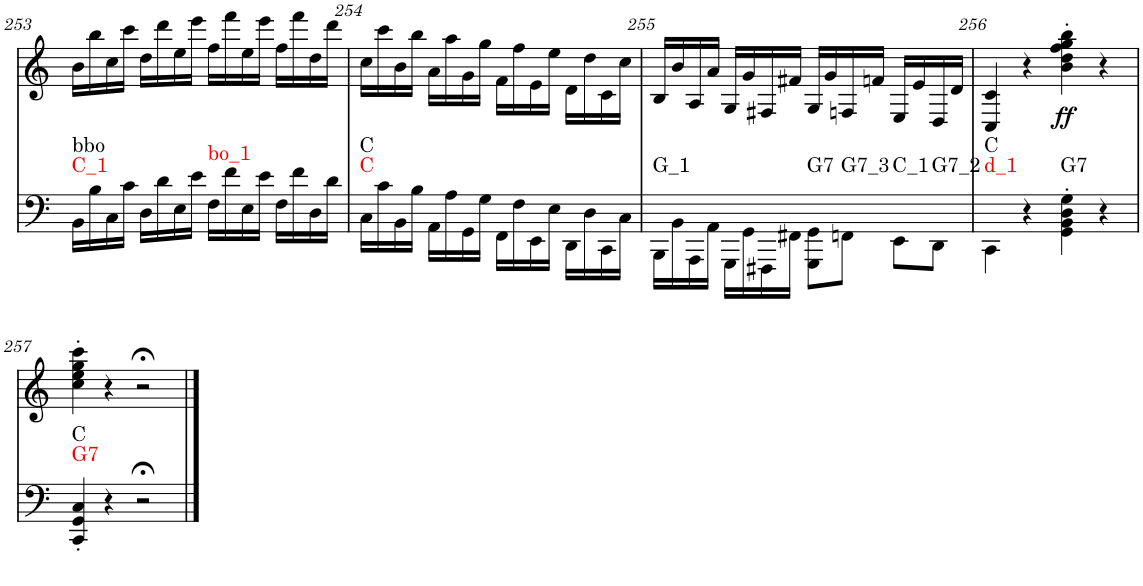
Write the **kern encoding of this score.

**kern	**harte	**kern	**dynam
*part2	*part2	*part1	*part1
*staff2	*	*staff1	*staff1
*I"piano	*	*I"piano	*
*I'Pno	*	*I'Pno	*
!!LO:PB:g=z
*clefF4	*	*clefG2	*
*k[]	*	*k[]	*
*M4/4	*	*M4/4	*
=253	=253	=253	=253
!	!LO:H:n=1:kt=C_1	!	!
!	!LO:H:n=2:kt=bbo	!	!
16BB\LL	N N	16b\LL	.
16B\	.	16bb\	.
16C\	.	16cc\	.
16c\JJ	.	16ccc\JJ	.
16D\LL	.	16dd\LL	.
16d\	.	16ddd\	.
16E\	.	16ee\	.
16e\JJ	.	16eee\JJ	.
!	!LO:H:kt=bo_1	!	!
16F\LL	N	16ff\LL	.
16f\	.	16fff\	.
16E\	.	16ee\	.
16e\JJ	.	16eee\JJ	.
16F\LL	.	16ff\LL	.
16f\	.	16fff\	.
16D\	.	16dd\	.
16d\JJ	.	16ddd\JJ	.
=254	=254	=254	=254
!	!LO:H:n=1:kt=C	!	!
!	!LO:H:n=2:kt=C	!	!
16C\LL	N N	16cc\LL	.
16c\	.	16ccc\	.
16BB\	.	16b\	.
16B\JJ	.	16bb\JJ	.
16AA\LL	.	16a\LL	.
16A\	.	16aa\	.
16GG\	.	16g\	.
16G\JJ	.	16gg\JJ	.
16FF\LL	.	16f\LL	.
16F\	.	16ff\	.
16EE\	.	16e\	.
16E\JJ	.	16ee\JJ	.
16DD\LL	.	16d\LL	.
16D\	.	16dd\	.
16CC\	.	16c\	.
16C\JJ	.	16cc\JJ	.
=255	=255	=255	=255
!	!LO:H:kt=G_1	!	!
16BBB\LL	N	16B/LL	.
16BB\	.	16b/	.
16AAA\	.	16A/	.
16AA\JJ	.	16a/JJ	.
16GGG\LL	.	16G/LL	.
16GG\	.	16g/	.
16FFF#X\	.	16F#X/	.
16FF#X\JJ	.	16f#X/JJ	.
!	!LO:H:kt=G7	!	!
8GGG\ 8GG\L	N	16G/LL	.
.	.	16g/	.
!	!LO:H:kt=G7_3	!	!
8FFn\J	N	16Fn/	.
.	.	16fn/JJ	.
!	!LO:H:kt=C_1	!	!
8EE\L	N	16E/LL	.
.	.	16e/	.
!	!LO:H:kt=G7_2	!	!
8DD\J	N	16D/	.
.	.	16d/JJ	.
=256	=256	=256	=256
!	!LO:H:n=1:kt=d_1	!	!
!	!LO:H:n=2:kt=C	!	!
4CC\	N N	4C/ 4c/	.
4r	.	4r	.
!	!LO:H:kt=G7	!	!LO:DY:b
4GG\' 4BB\' 4D\' 4G\'	N	4b\' 4dd\' 4ff\' 4gg\' 4bb\'	ff
4r	.	4r	.
!!LO:LB:g=z
=257	=257	=257	=257
!	!LO:H:n=1:kt=G7	!	!
!	!LO:H:n=2:kt=C	!	!
4CC/' 4GG/' 4C/'	N N	4cc\' 4ee\' 4gg\' 4ccc\'	.
4r	.	4r	.
2r;<	.	2r;<	.
==	==	==	==
*-	*-	*-	*-
